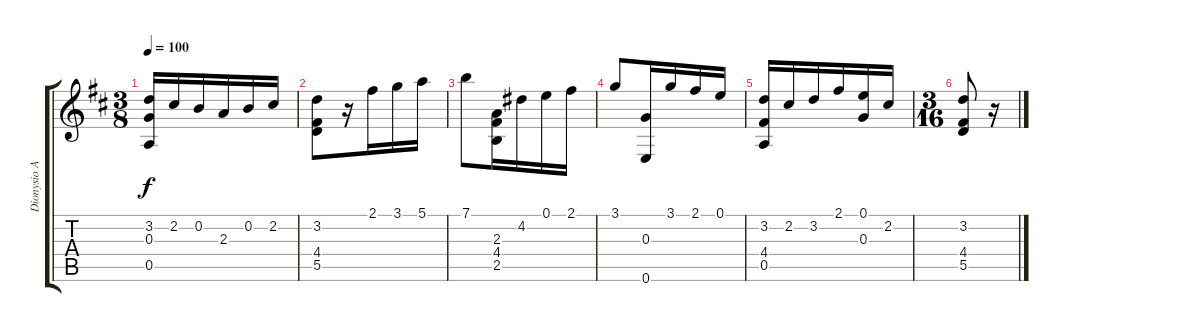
\track ("Dionysio Aguado" "Dionysio A") {instrument acousticguitarnylon}
\staff {score tabs}
\tuning (E4 B3 G3 D3 A2 E2) {hide}
\ts (3 8)
\tempo 100
\clef g2
\ks d
(3.2 0.3 0.5).16{dy f} 2.2.16 0.2.16 2.3.16 0.2.16 2.2.16 |
(3.2 4.4 5.5).8 r.16 2.1.16 3.1.16 5.1.16 |
7.1.8 (2.3 4.4 2.5).16 4.2.16 0.1.16 2.1.16 |
3.1.8 (0.3 0.6).16 3.1.16 2.1.16 0.1.16 |
(3.2 4.4 0.5).16 2.2.16 3.2.16 2.1.16 (0.1 0.3).16 2.2.16 |
\ts (3 16)
(3.2 4.4 5.5).8 r.16
